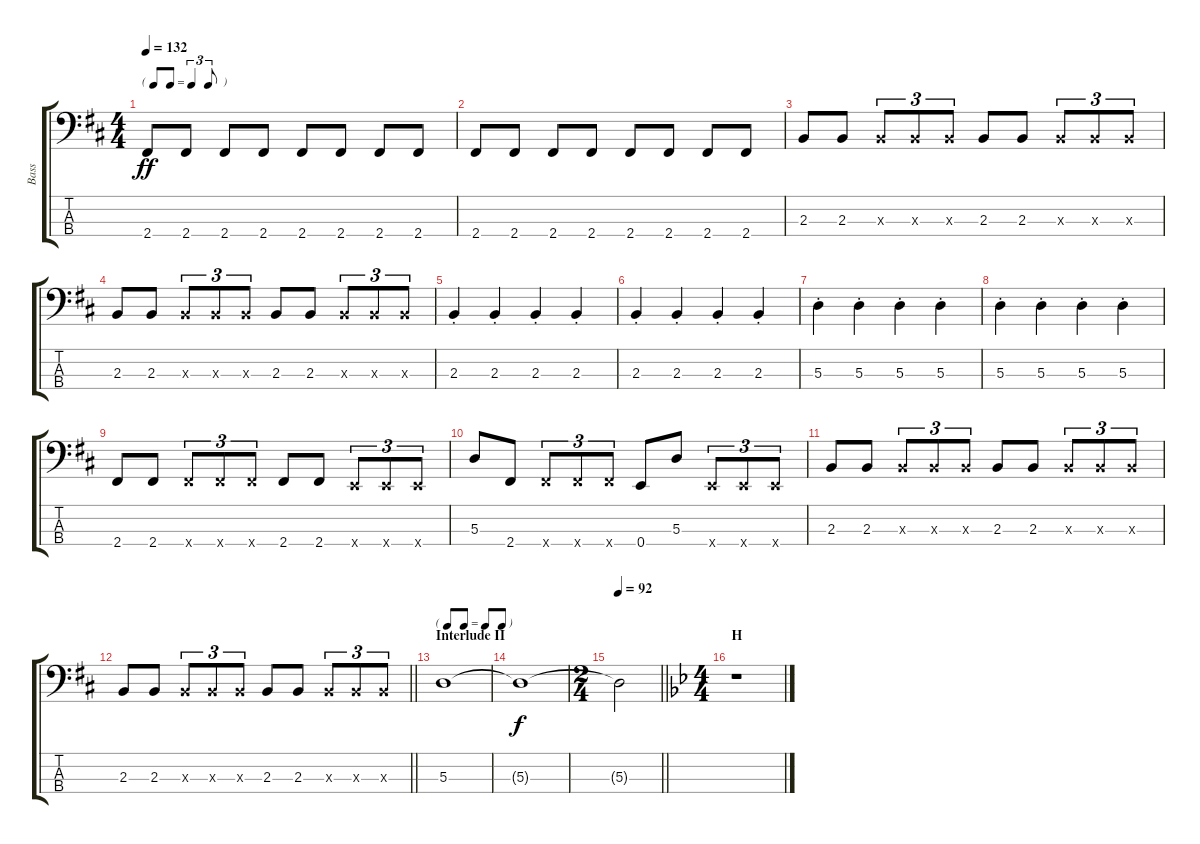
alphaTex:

\track ("Bass" "Bass") {instrument electricbasspick}
\staff {score tabs}
\tuning (G2 D2 A1 E1) {hide}
\ts (4 4)
\tf triplet8th
\tempo 132
\clef f4
\ks d
2.4.8{dy ff} 2.4.8 2.4.8 2.4.8 2.4.8 2.4.8 2.4.8 2.4.8 |
2.4.8 2.4.8 2.4.8 2.4.8 2.4.8 2.4.8 2.4.8 2.4.8 |
2.3.8 2.3.8 2.3{x}.8{tu (3 2)} 2.3{x}.8{tu (3 2)} 2.3{x}.8{tu (3 2)} 2.3.8 2.3.8 2.3{x}.8{tu (3 2)} 2.3{x}.8{tu (3 2)} 2.3{x}.8{tu (3 2)} |
2.3.8 2.3.8 2.3{x}.8{tu (3 2)} 2.3{x}.8{tu (3 2)} 2.3{x}.8{tu (3 2)} 2.3.8 2.3.8 2.3{x}.8{tu (3 2)} 2.3{x}.8{tu (3 2)} 2.3{x}.8{tu (3 2)} |
2.3{st}.4 2.3{st}.4 2.3{st}.4 2.3{st}.4 |
2.3{st}.4 2.3{st}.4 2.3{st}.4 2.3{st}.4 |
5.3{st}.4 5.3{st}.4 5.3{st}.4 5.3{st}.4 |
5.3{st}.4 5.3{st}.4 5.3{st}.4 5.3{st}.4 |
2.4.8 2.4.8 2.4{x}.8{tu (3 2)} 2.4{x}.8{tu (3 2)} 2.4{x}.8{tu (3 2)} 2.4.8 2.4.8 0.4{x}.8{tu (3 2)} 0.4{x}.8{tu (3 2)} 0.4{x}.8{tu (3 2)} |
5.3.8 2.4.8 2.4{x}.8{tu (3 2)} 2.4{x}.8{tu (3 2)} 2.4{x}.8{tu (3 2)} 0.4.8 5.3.8 0.4{x}.8{tu (3 2)} 0.4{x}.8{tu (3 2)} 0.4{x}.8{tu (3 2)} |
2.3.8 2.3.8 2.3{x}.8{tu (3 2)} 2.3{x}.8{tu (3 2)} 2.3{x}.8{tu (3 2)} 2.3.8 2.3.8 2.3{x}.8{tu (3 2)} 2.3{x}.8{tu (3 2)} 2.3{x}.8{tu (3 2)} |
\barLineRight lightlight
2.3.8 2.3.8 2.3{x}.8{tu (3 2)} 2.3{x}.8{tu (3 2)} 2.3{x}.8{tu (3 2)} 2.3.8 2.3.8 2.3{x}.8{tu (3 2)} 2.3{x}.8{tu (3 2)} 2.3{x}.8{tu (3 2)} |
\tf none
\section ("" "Interlude II")
5.3.1 |
5.3{t}.1{dy f} |
\ts (2 4)
\tempo 92
\barLineRight lightlight
5.3{t}.2 |
\ts (4 4)
\section ("" "H")
\ks bb
r.1
